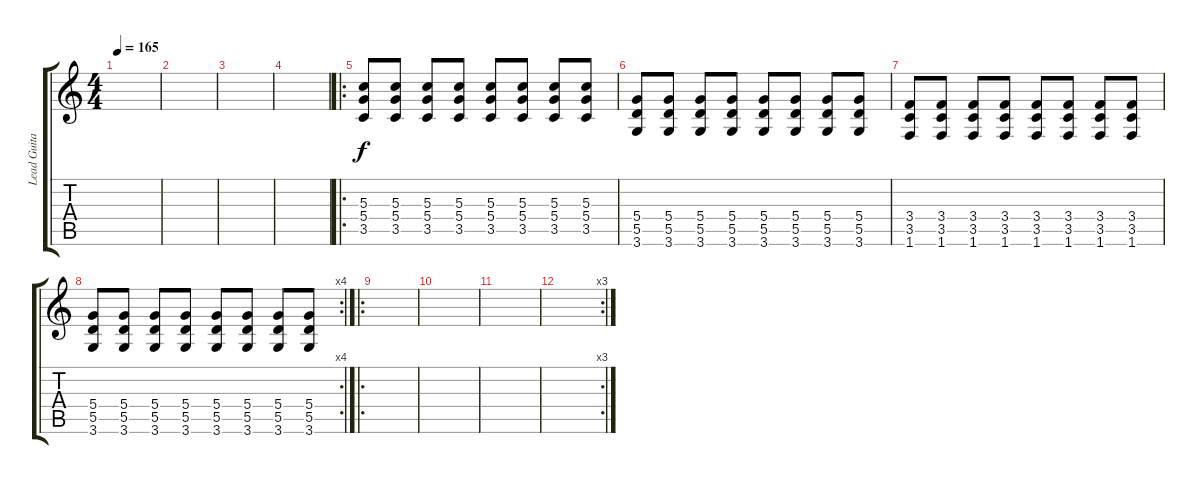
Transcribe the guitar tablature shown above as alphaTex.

\track ("Lead Guitar (pan left)" "Lead Guita") {instrument distortionguitar}
\staff {score tabs}
\tuning (E4 B3 G3 D3 A2 E2) {hide}
\ts (4 4)
\tempo 165
\clef g2
\ks c
|
|
|
|
\ro
(5.3 5.4 3.5).8 (5.3 5.4 3.5).8 (5.3 5.4 3.5).8 (5.3 5.4 3.5).8 (5.3 5.4 3.5).8 (5.3 5.4 3.5).8 (5.3 5.4 3.5).8 (5.3 5.4 3.5).8 |
(5.4 5.5 3.6).8 (5.4 5.5 3.6).8 (5.4 5.5 3.6).8 (5.4 5.5 3.6).8 (5.4 5.5 3.6).8 (5.4 5.5 3.6).8 (5.4 5.5 3.6).8 (5.4 5.5 3.6).8 |
(3.4 3.5 1.6).8 (3.4 3.5 1.6).8 (3.4 3.5 1.6).8 (3.4 3.5 1.6).8 (3.4 3.5 1.6).8 (3.4 3.5 1.6).8 (3.4 3.5 1.6).8 (3.4 3.5 1.6).8 |
\rc 4
(5.4 5.5 3.6).8 (5.4 5.5 3.6).8 (5.4 5.5 3.6).8 (5.4 5.5 3.6).8 (5.4 5.5 3.6).8 (5.4 5.5 3.6).8 (5.4 5.5 3.6).8 (5.4 5.5 3.6).8 |
\ro
|
|
|
\rc 3
